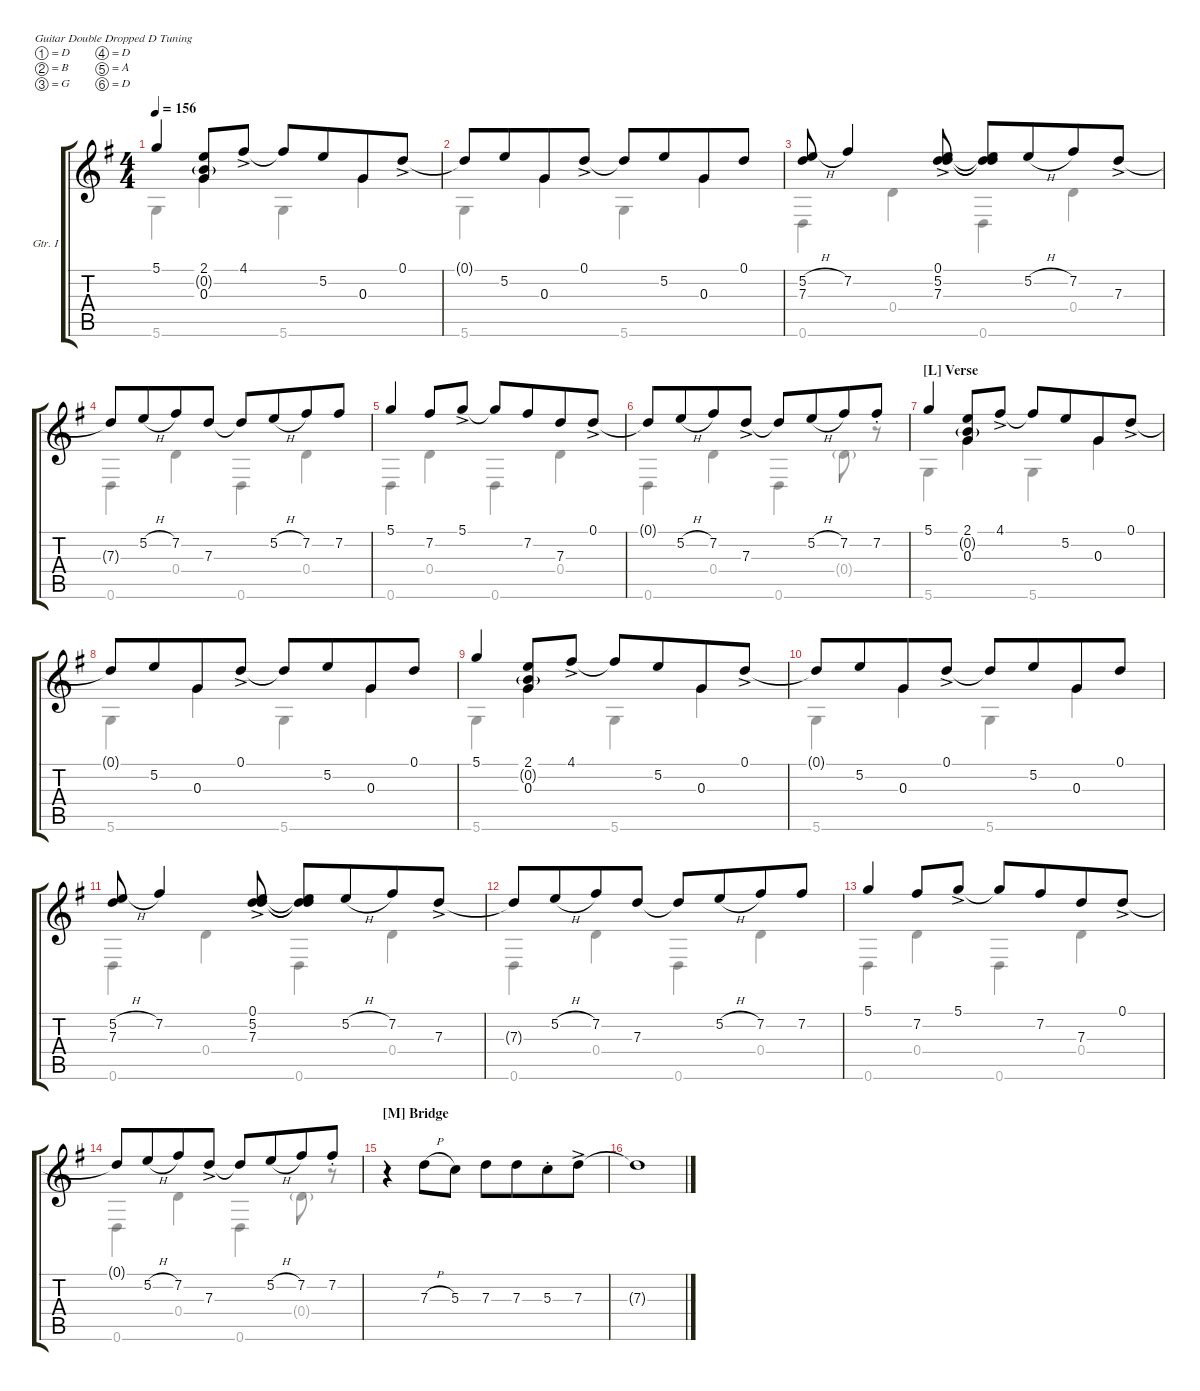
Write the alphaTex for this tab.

\defaultSystemsLayout 4
\hideDynamics
\bracketExtendMode groupsimilarinstruments
\firstSystemTrackNameOrientation horizontal
\otherSystemsTrackNameOrientation horizontal
\track ("Guitar I" "Gtr. I") {instrument acousticguitarsteel}
\staff {score tabs}
\tuning (D4 B3 G3 D3 A2 D2)
\voice
\ts (4 4)
\tempo 156
\clef g2
\ks g
5.1.4{dy mp} (2.1 0.2{g} 0.3).8 4.1{ac}.8 4.1{t}.8 5.2.8{beam merge} 0.3.8 0.1{ac}.8 |
0.1{t}.8 5.2.8{beam merge} 0.3.8 0.1{ac}.8 0.1{t}.8 5.2.8{beam merge} 0.3.8 0.1.8 |
(5.2{h} 7.3).8 7.2.4 (5.2{ac} 7.3 0.1).8 (0.1{t} 5.2{t} 7.3{t}).8 5.2{h}.8{beam merge} 7.2.8 7.3{ac}.8 |
7.3{t}.8 5.2{h}.8{beam merge} 7.2.8 7.3.8 7.3{t}.8 5.2{h}.8{beam merge} 7.2.8 7.2.8 |
5.1.4 7.2.8 5.1{ac}.8 5.1{t}.8 7.2.8{beam merge} 7.3.8 0.1{ac}.8 |
0.1{t}.8 5.2{h}.8{beam merge} 7.2.8 7.3{ac}.8 7.3{t}.8 5.2{h}.8{beam merge} 7.2.8 7.2{st}.8 |
\section ("L" "Verse")
5.1.4 (2.1 0.2{g} 0.3).8 4.1{ac}.8 4.1{t}.8 5.2.8{beam merge} 0.3.8 0.1{ac}.8 |
0.1{t}.8 5.2.8{beam merge} 0.3.8 0.1{ac}.8 0.1{t}.8 5.2.8{beam merge} 0.3.8 0.1.8 |
5.1.4 (2.1 0.2{g} 0.3).8 4.1{ac}.8 4.1{t}.8 5.2.8{beam merge} 0.3.8 0.1{ac}.8 |
0.1{t}.8 5.2.8{beam merge} 0.3.8 0.1{ac}.8 0.1{t}.8 5.2.8{beam merge} 0.3.8 0.1.8 |
(5.2{h} 7.3).8 7.2.4 (5.2{ac} 7.3 0.1).8 (0.1{t} 5.2{t} 7.3{t}).8 5.2{h}.8{beam merge} 7.2.8 7.3{ac}.8 |
7.3{t}.8 5.2{h}.8{beam merge} 7.2.8 7.3.8 7.3{t}.8 5.2{h}.8{beam merge} 7.2.8 7.2.8 |
5.1.4 7.2.8 5.1{ac}.8 5.1{t}.8 7.2.8{beam merge} 7.3.8 0.1{ac}.8 |
0.1{t}.8 5.2{h}.8{beam merge} 7.2.8 7.3{ac}.8 7.3{t}.8 5.2{h}.8{beam merge} 7.2.8 7.2{st}.8 |
\section ("M" "Bridge")
r.4 7.3{h}.8 5.3.8 7.3.8 7.3.8{beam merge} 5.3{st}.8{beam merge} 7.3{ac}.8 |
7.3{t}.1
\voice
\clef g2
\ottava regular
\simile none
\ks g
5.6.4{dy p} 0.3.4 5.6.4 0.3.4 |
5.6.4 0.3.4 5.6.4 0.3.4 |
0.6.4 0.4.4 0.6.4 0.4.4 |
0.6.4 0.4.4 0.6.4 0.4.4 |
0.6.4 0.4.4 0.6.4 0.4.4 |
0.6.4 0.4.4 0.6.4 0.4{g}.8 r.8 |
5.6.4 0.3.4 5.6.4 0.3.4 |
5.6.4 0.3.4 5.6.4 0.3.4 |
5.6.4 0.3.4 5.6.4 0.3.4 |
5.6.4 0.3.4 5.6.4 0.3.4 |
0.6.4 0.4.4 0.6.4 0.4.4 |
0.6.4 0.4.4 0.6.4 0.4.4 |
0.6.4 0.4.4 0.6.4 0.4.4 |
0.6.4 0.4.4 0.6.4 0.4{g}.8 r.8 |
|
